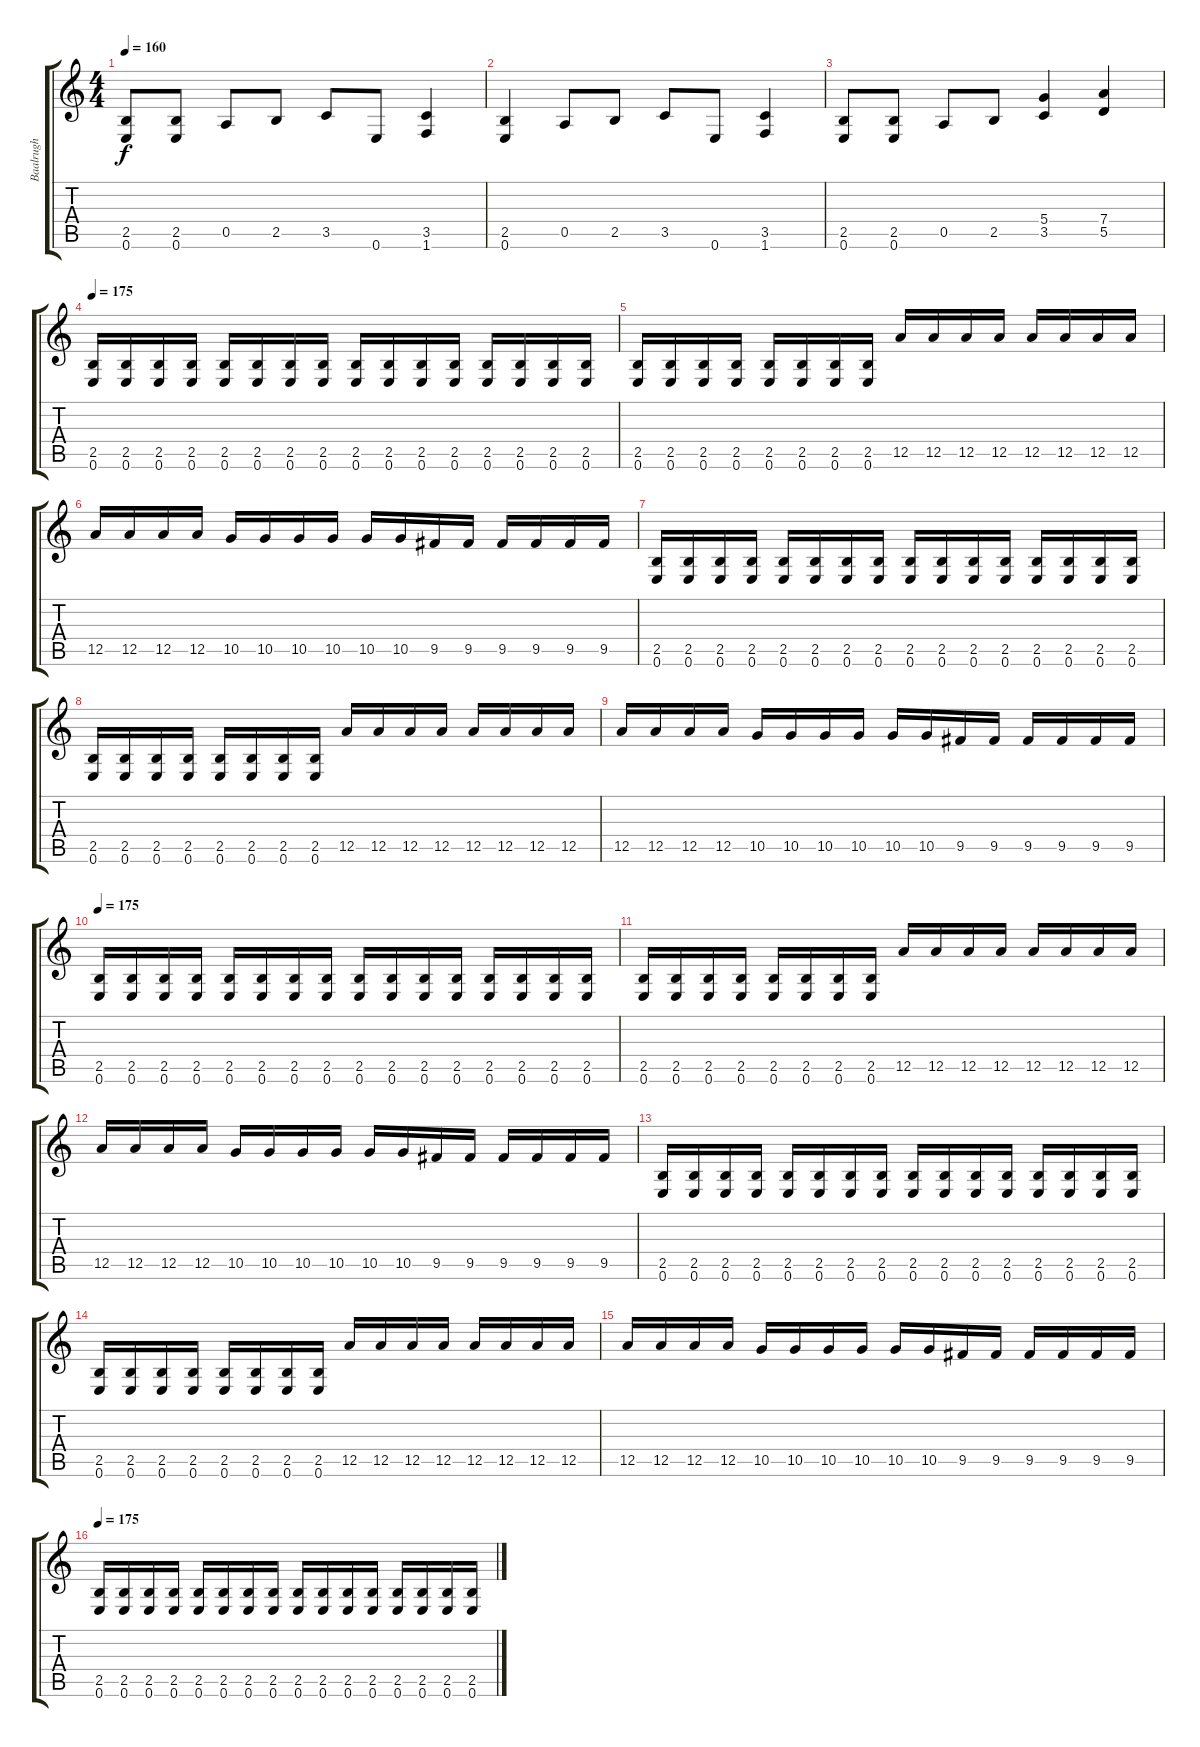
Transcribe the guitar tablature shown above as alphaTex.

\track ("Baalrugh" "Baalrugh") {instrument distortionguitar}
\staff {score tabs}
\tuning (E4 B3 G3 D3 A2 E2) {hide}
\ts (4 4)
\tempo 160
\clef g2
\ks c
(2.5 0.6).8{dy f} (2.5 0.6).8 0.5.8 2.5.8 3.5.8 0.6.8 (3.5 1.6).4 |
(2.5 0.6).4 0.5.8 2.5.8 3.5.8 0.6.8 (3.5 1.6).4 |
(2.5 0.6).8 (2.5 0.6).8 0.5.8 2.5.8 (5.4 3.5).4 (7.4 5.5).4 |
\tempo 175
(2.5 0.6).16 (2.5 0.6).16 (2.5 0.6).16 (2.5 0.6).16 (2.5 0.6).16 (2.5 0.6).16 (2.5 0.6).16 (2.5 0.6).16 (2.5 0.6).16 (2.5 0.6).16 (2.5 0.6).16 (2.5 0.6).16 (2.5 0.6).16 (2.5 0.6).16 (2.5 0.6).16 (2.5 0.6).16 |
(2.5 0.6).16 (2.5 0.6).16 (2.5 0.6).16 (2.5 0.6).16 (2.5 0.6).16 (2.5 0.6).16 (2.5 0.6).16 (2.5 0.6).16 12.5.16 12.5.16 12.5.16 12.5.16 12.5.16 12.5.16 12.5.16 12.5.16 |
12.5.16 12.5.16 12.5.16 12.5.16 10.5.16 10.5.16 10.5.16 10.5.16 10.5.16 10.5.16 9.5.16 9.5.16 9.5.16 9.5.16 9.5.16 9.5.16 |
(2.5 0.6).16 (2.5 0.6).16 (2.5 0.6).16 (2.5 0.6).16 (2.5 0.6).16 (2.5 0.6).16 (2.5 0.6).16 (2.5 0.6).16 (2.5 0.6).16 (2.5 0.6).16 (2.5 0.6).16 (2.5 0.6).16 (2.5 0.6).16 (2.5 0.6).16 (2.5 0.6).16 (2.5 0.6).16 |
(2.5 0.6).16 (2.5 0.6).16 (2.5 0.6).16 (2.5 0.6).16 (2.5 0.6).16 (2.5 0.6).16 (2.5 0.6).16 (2.5 0.6).16 12.5.16 12.5.16 12.5.16 12.5.16 12.5.16 12.5.16 12.5.16 12.5.16 |
12.5.16 12.5.16 12.5.16 12.5.16 10.5.16 10.5.16 10.5.16 10.5.16 10.5.16 10.5.16 9.5.16 9.5.16 9.5.16 9.5.16 9.5.16 9.5.16 |
\tempo 175
(2.5 0.6).16 (2.5 0.6).16 (2.5 0.6).16 (2.5 0.6).16 (2.5 0.6).16 (2.5 0.6).16 (2.5 0.6).16 (2.5 0.6).16 (2.5 0.6).16 (2.5 0.6).16 (2.5 0.6).16 (2.5 0.6).16 (2.5 0.6).16 (2.5 0.6).16 (2.5 0.6).16 (2.5 0.6).16 |
(2.5 0.6).16 (2.5 0.6).16 (2.5 0.6).16 (2.5 0.6).16 (2.5 0.6).16 (2.5 0.6).16 (2.5 0.6).16 (2.5 0.6).16 12.5.16 12.5.16 12.5.16 12.5.16 12.5.16 12.5.16 12.5.16 12.5.16 |
12.5.16 12.5.16 12.5.16 12.5.16 10.5.16 10.5.16 10.5.16 10.5.16 10.5.16 10.5.16 9.5.16 9.5.16 9.5.16 9.5.16 9.5.16 9.5.16 |
(2.5 0.6).16 (2.5 0.6).16 (2.5 0.6).16 (2.5 0.6).16 (2.5 0.6).16 (2.5 0.6).16 (2.5 0.6).16 (2.5 0.6).16 (2.5 0.6).16 (2.5 0.6).16 (2.5 0.6).16 (2.5 0.6).16 (2.5 0.6).16 (2.5 0.6).16 (2.5 0.6).16 (2.5 0.6).16 |
(2.5 0.6).16 (2.5 0.6).16 (2.5 0.6).16 (2.5 0.6).16 (2.5 0.6).16 (2.5 0.6).16 (2.5 0.6).16 (2.5 0.6).16 12.5.16 12.5.16 12.5.16 12.5.16 12.5.16 12.5.16 12.5.16 12.5.16 |
12.5.16 12.5.16 12.5.16 12.5.16 10.5.16 10.5.16 10.5.16 10.5.16 10.5.16 10.5.16 9.5.16 9.5.16 9.5.16 9.5.16 9.5.16 9.5.16 |
\tempo 175
(2.5 0.6).16 (2.5 0.6).16 (2.5 0.6).16 (2.5 0.6).16 (2.5 0.6).16 (2.5 0.6).16 (2.5 0.6).16 (2.5 0.6).16 (2.5 0.6).16 (2.5 0.6).16 (2.5 0.6).16 (2.5 0.6).16 (2.5 0.6).16 (2.5 0.6).16 (2.5 0.6).16 (2.5 0.6).16
